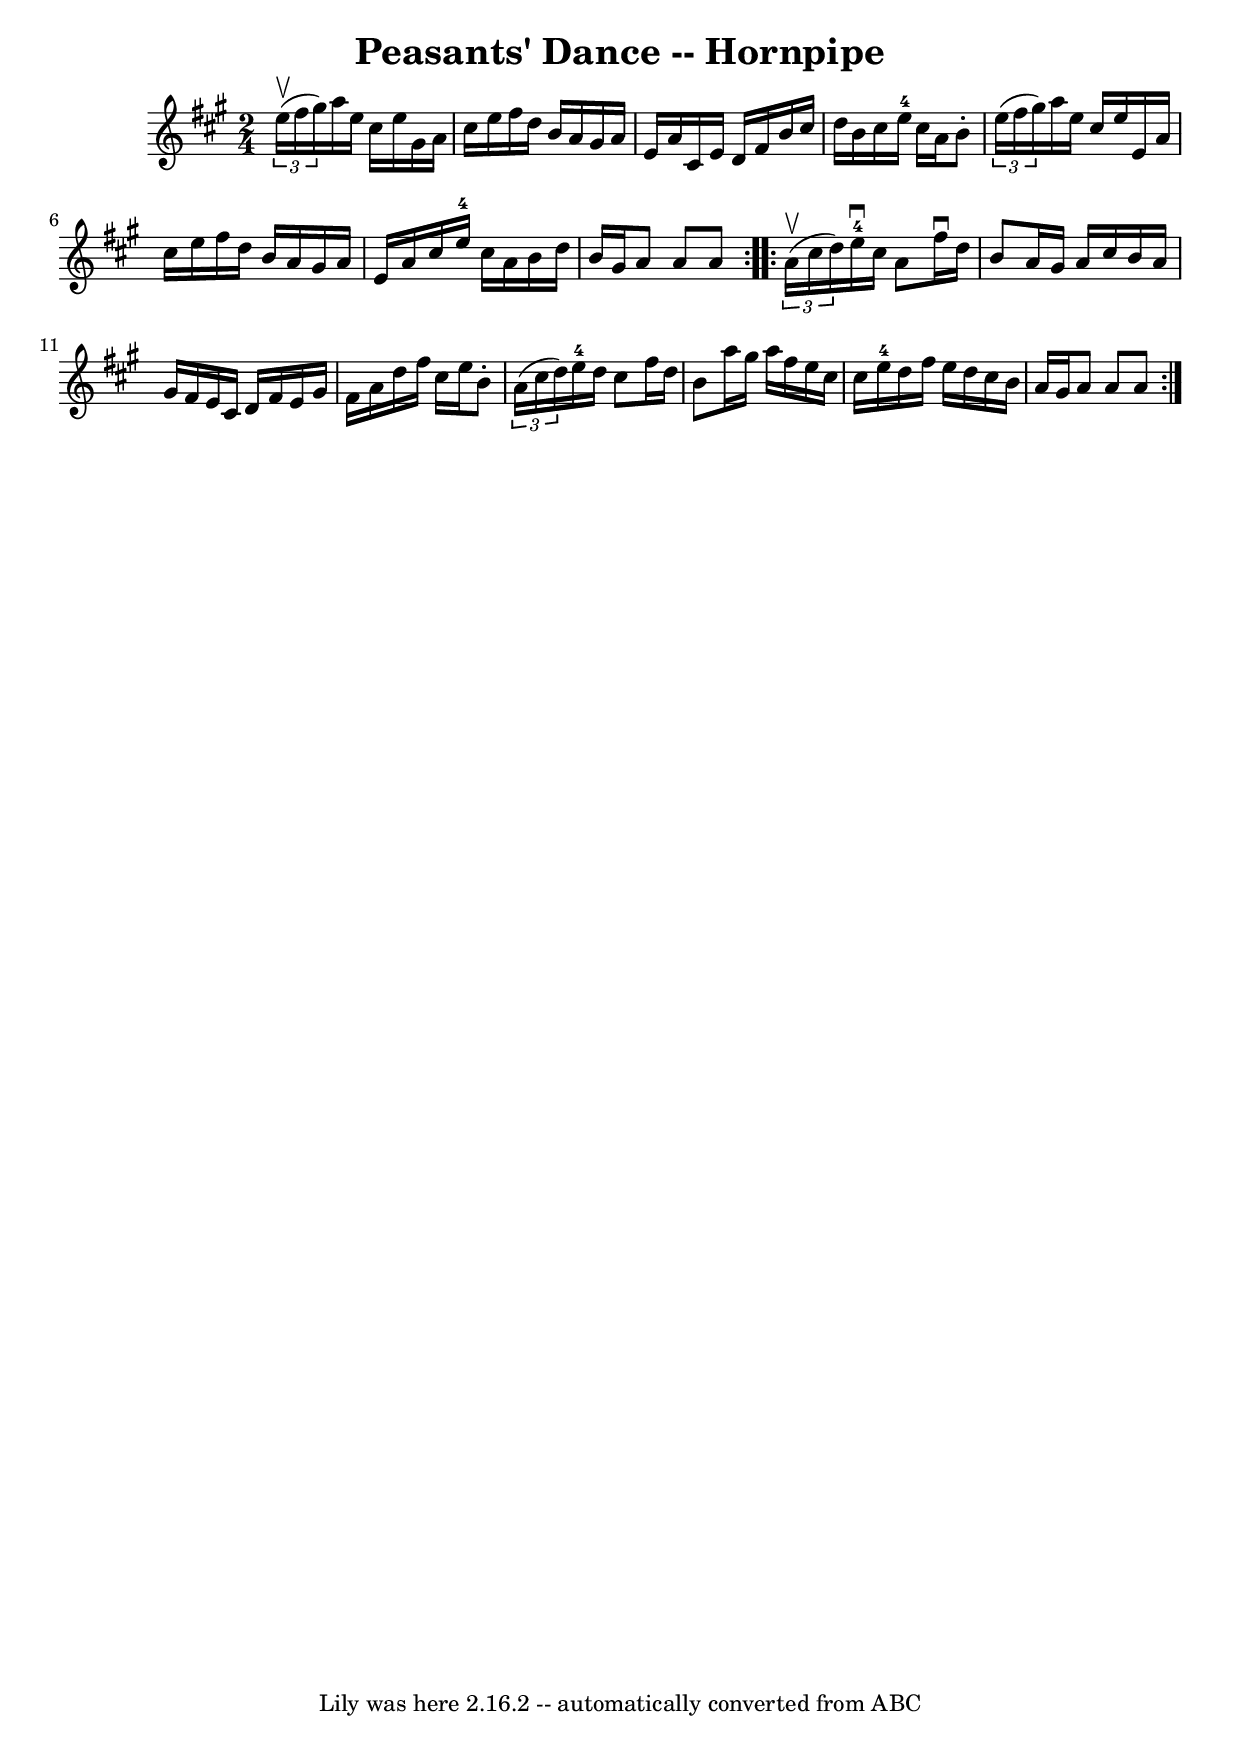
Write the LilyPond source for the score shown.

\version "2.16.2"
\include "Mammoth.ily"
\header {
  %% book = "Cole's 1000 Fiddle Tunes"
  crossRefNumber = "1"
  footnotes = ""
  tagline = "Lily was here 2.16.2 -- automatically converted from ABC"
  title = "Peasants' Dance -- Hornpipe"

}
voicedefault =  {



  \repeat volta 2 {

    \time 2/4 
    \key a \major
    \times 2/3 { e''16 (^\upbow fis''16 gis''16  
		 -) 
	       } |
    a''16 e''16 cis''16 e''16 gis'16 a'16 cis''16 
    e''16  |
    fis''16 d''16 b'16 a'16 gis'16 a'16 e'16 
    a'16  |
    cis'16 e'16 d'16 fis'16 b'16 cis''16    
    d''16 b'16  |
    cis''16 e''16-4 cis''16 a'16 b'8 -.   
    \times 2/3 { e''16 (fis''16 gis''16) 
	       } |
    a''16 e''16   
    cis''16 e''16 e'16 a'16 cis''16 e''16  |
    fis''16    
    d''16 b'16 a'16 gis'16 a'16 e'16 a'16  |
    cis''16    
    e''16-4 cis''16 a'16 b'16 d''16 b'16 gis'16  |
    a'8 
    a'8 a'8  
  }     
  \repeat volta 2 {
    \times 2/3 { a'16 (^\upbow cis''16 
		 d''16) 
	       } |
    e''16-4^\downbow cis''16 a'8 fis''16^\downbow d''16 b'8  |
    a'16 gis'16 a'16 cis''16 b'16  
    a'16 gis'16 fis'16  |
    e'16 cis'16 d'16 fis'16 e'16 
    gis'16 fis'16 a'16  |
    d''16 fis''16 cis''16 e''16    
    b'8 -.   \times 2/3 { a'16 (cis''16 d''16) 
			} |
    e''16 -4 d''16 cis''8 fis''16 d''16 b'8  |
    a''16 gis''16  
    a''16 fis''16 e''16 cis''16 cis''16 e''16-4 |
    
    d''16 fis''16 e''16 d''16 cis''16 b'16 a'16 gis'16  
    |
    a'8 a'8 a'8  
  }   

}

\score{
  <<

    \context Staff="default"
    {
      \voicedefault 
      
    }

  >>
  \layout {
    
  }
  \midi {
  }

}
